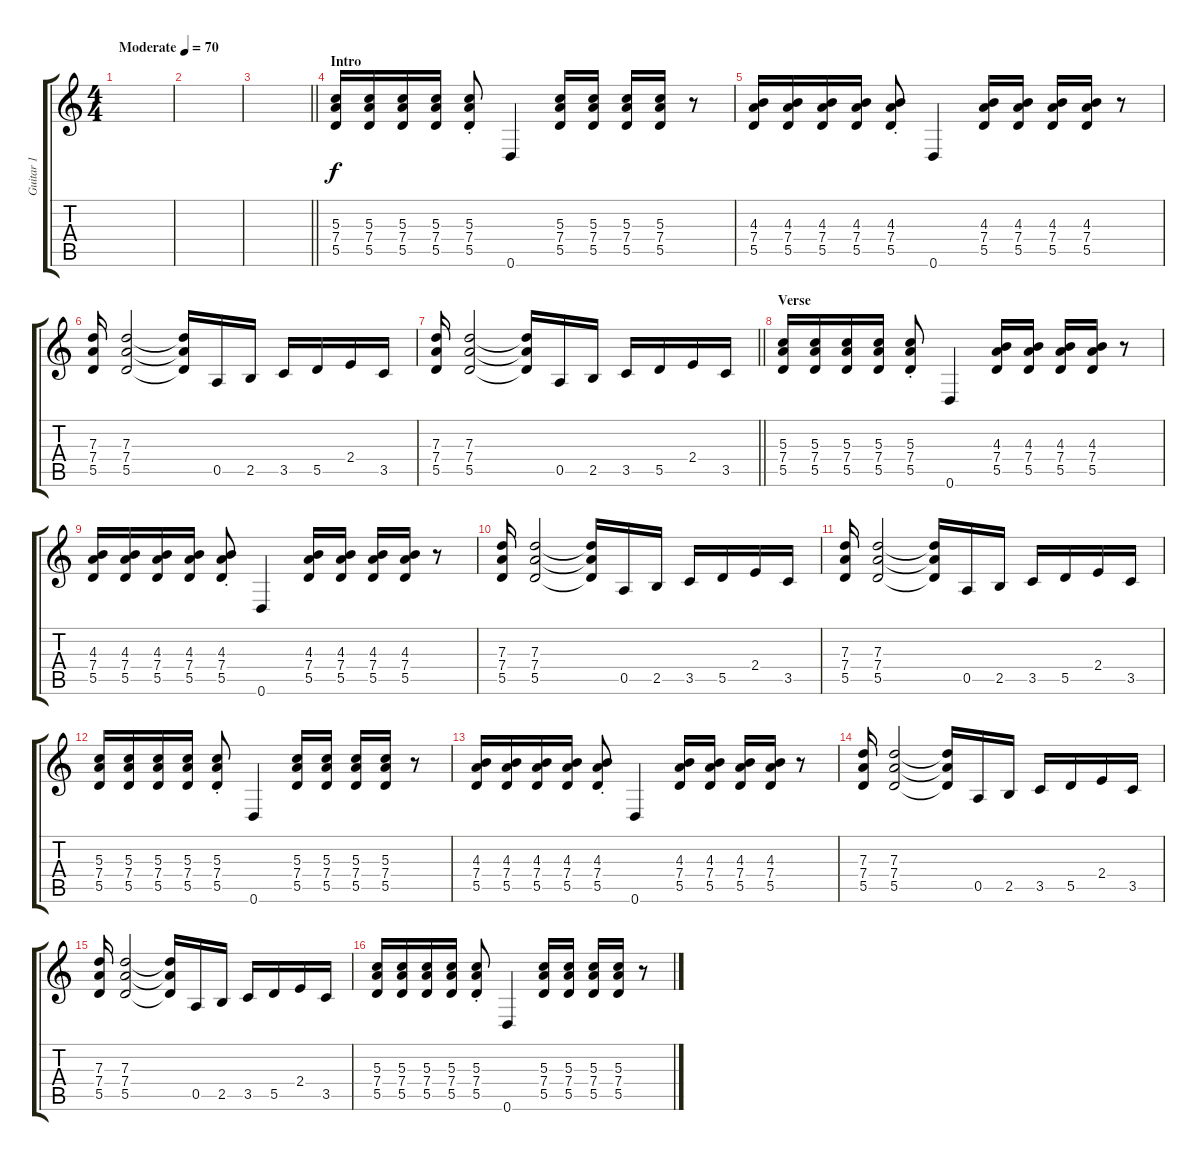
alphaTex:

\track ("Guitar 1" "Guitar 1") {instrument overdrivenguitar}
\staff {score tabs}
\tuning (E4 B3 G3 D3 A2 D2) {hide}
\ts (4 4)
\tempo (70 "Moderate")
\clef g2
\ks c
|
|
\barLineRight lightlight
|
\section ("" "Intro")
(5.3 7.4 5.5).16 (5.3 7.4 5.5).16 (5.3 7.4 5.5).16 (5.3 7.4 5.5).16 (5.3{st} 7.4{st} 5.5{st}).8 0.6.4 (5.3 7.4 5.5).16 (5.3 7.4 5.5).16 (5.3 7.4 5.5).16 (5.3 7.4 5.5).16 r.8 |
(4.3 7.4 5.5).16 (4.3 7.4 5.5).16 (4.3 7.4 5.5).16 (4.3 7.4 5.5).16 (4.3{st} 7.4{st} 5.5{st}).8 0.6.4 (4.3 7.4 5.5).16 (4.3 7.4 5.5).16 (4.3 7.4 5.5).16 (4.3 7.4 5.5).16 r.8 |
(7.3 7.4 5.5).16 (7.3 7.4 5.5).2 (7.3{t} 7.4{t} 5.5{t}).16 0.5.16 2.5.16 3.5.16 5.5.16 2.4.16 3.5.16 |
\barLineRight lightlight
(7.3 7.4 5.5).16 (7.3 7.4 5.5).2 (7.3{t} 7.4{t} 5.5{t}).16 0.5.16 2.5.16 3.5.16 5.5.16 2.4.16 3.5.16 |
\section ("" "Verse")
(5.3 7.4 5.5).16 (5.3 7.4 5.5).16 (5.3 7.4 5.5).16 (5.3 7.4 5.5).16 (5.3{st} 7.4{st} 5.5{st}).8 0.6.4 (4.3 7.4 5.5).16 (4.3 7.4 5.5).16 (4.3 7.4 5.5).16 (4.3 7.4 5.5).16 r.8 |
(4.3 7.4 5.5).16 (4.3 7.4 5.5).16 (4.3 7.4 5.5).16 (4.3 7.4 5.5).16 (4.3{st} 7.4{st} 5.5{st}).8 0.6.4 (4.3 7.4 5.5).16 (4.3 7.4 5.5).16 (4.3 7.4 5.5).16 (4.3 7.4 5.5).16 r.8 |
(7.3 7.4 5.5).16 (7.3 7.4 5.5).2 (7.3{t} 7.4{t} 5.5{t}).16 0.5.16 2.5.16 3.5.16 5.5.16 2.4.16 3.5.16 |
(7.3 7.4 5.5).16 (7.3 7.4 5.5).2 (7.3{t} 7.4{t} 5.5{t}).16 0.5.16 2.5.16 3.5.16 5.5.16 2.4.16 3.5.16 |
(5.3 7.4 5.5).16 (5.3 7.4 5.5).16 (5.3 7.4 5.5).16 (5.3 7.4 5.5).16 (5.3{st} 7.4{st} 5.5{st}).8 0.6.4 (5.3 7.4 5.5).16 (5.3 7.4 5.5).16 (5.3 7.4 5.5).16 (5.3 7.4 5.5).16 r.8 |
(4.3 7.4 5.5).16 (4.3 7.4 5.5).16 (4.3 7.4 5.5).16 (4.3 7.4 5.5).16 (4.3{st} 7.4{st} 5.5{st}).8 0.6.4 (4.3 7.4 5.5).16 (4.3 7.4 5.5).16 (4.3 7.4 5.5).16 (4.3 7.4 5.5).16 r.8 |
(7.3 7.4 5.5).16 (7.3 7.4 5.5).2 (7.3{t} 7.4{t} 5.5{t}).16 0.5.16 2.5.16 3.5.16 5.5.16 2.4.16 3.5.16 |
(7.3 7.4 5.5).16 (7.3 7.4 5.5).2 (7.3{t} 7.4{t} 5.5{t}).16 0.5.16 2.5.16 3.5.16 5.5.16 2.4.16 3.5.16 |
(5.3 7.4 5.5).16 (5.3 7.4 5.5).16 (5.3 7.4 5.5).16 (5.3 7.4 5.5).16 (5.3{st} 7.4{st} 5.5{st}).8 0.6.4 (5.3 7.4 5.5).16 (5.3 7.4 5.5).16 (5.3 7.4 5.5).16 (5.3 7.4 5.5).16 r.8
